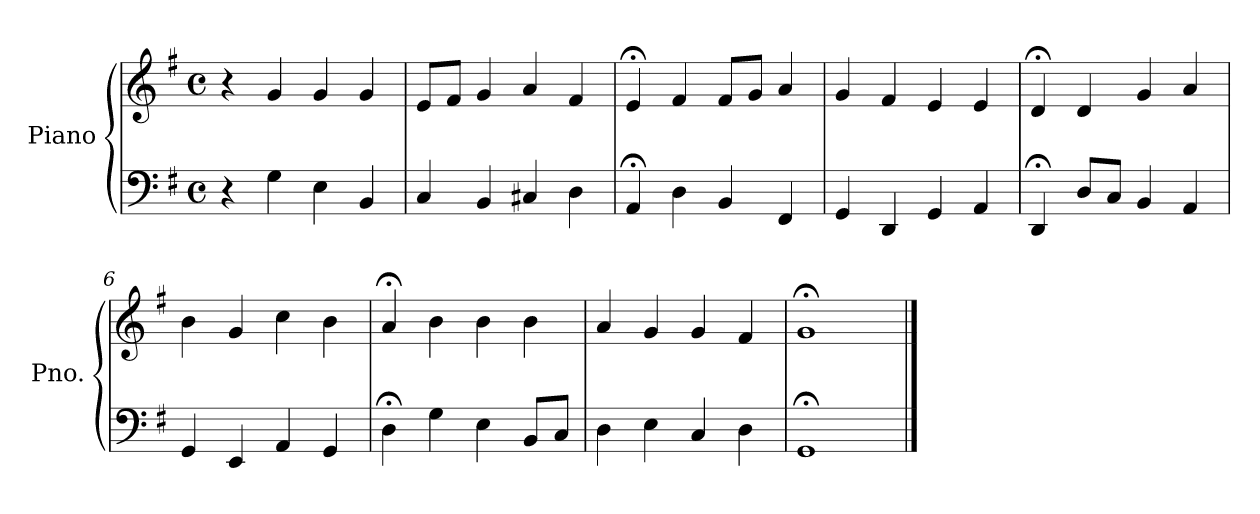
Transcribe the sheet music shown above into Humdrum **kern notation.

**kern	**kern
*part1	*part1
*staff2	*staff1
*I"Piano	*
*I'Pno.	*
*clefF4	*clefG2
*k[f#]	*k[f#]
*M4/4	*M4/4
*met(c)	*met(c)
=1	=1
4r	4r
4G\	4g/
4E\	4g/
4BB/	4g/
=2	=2
4C/	8e/L
.	8f#/J
4BB/	4g/
4C#X/	4a/
4D\	4f#/
=3	=3
4AA;</	4e;</
4D\	4f#/
4BB/	8f#/L
.	8g/J
4FF#/	4a/
=4	=4
4GG/	4g/
4DD/	4f#/
4GG/	4e/
4AA/	4e/
=5	=5
4DD;</	4d;</
8D/L	4d/
8C/J	.
4BB/	4g/
4AA/	4a/
=6	=6
4GG/	4b\
4EE/	4g/
4AA/	4cc\
4GG/	4b\
!!LO:LB:g=z
=7	=7
4D;<\	4a;</
4G\	4b\
4E\	4b\
8BB/L	4b\
8C/J	.
=8	=8
4D\	4a/
4E\	4g/
4C/	4g/
4D\	4f#/
=9	=9
1GG;<	1g;<
==	==
*-	*-
